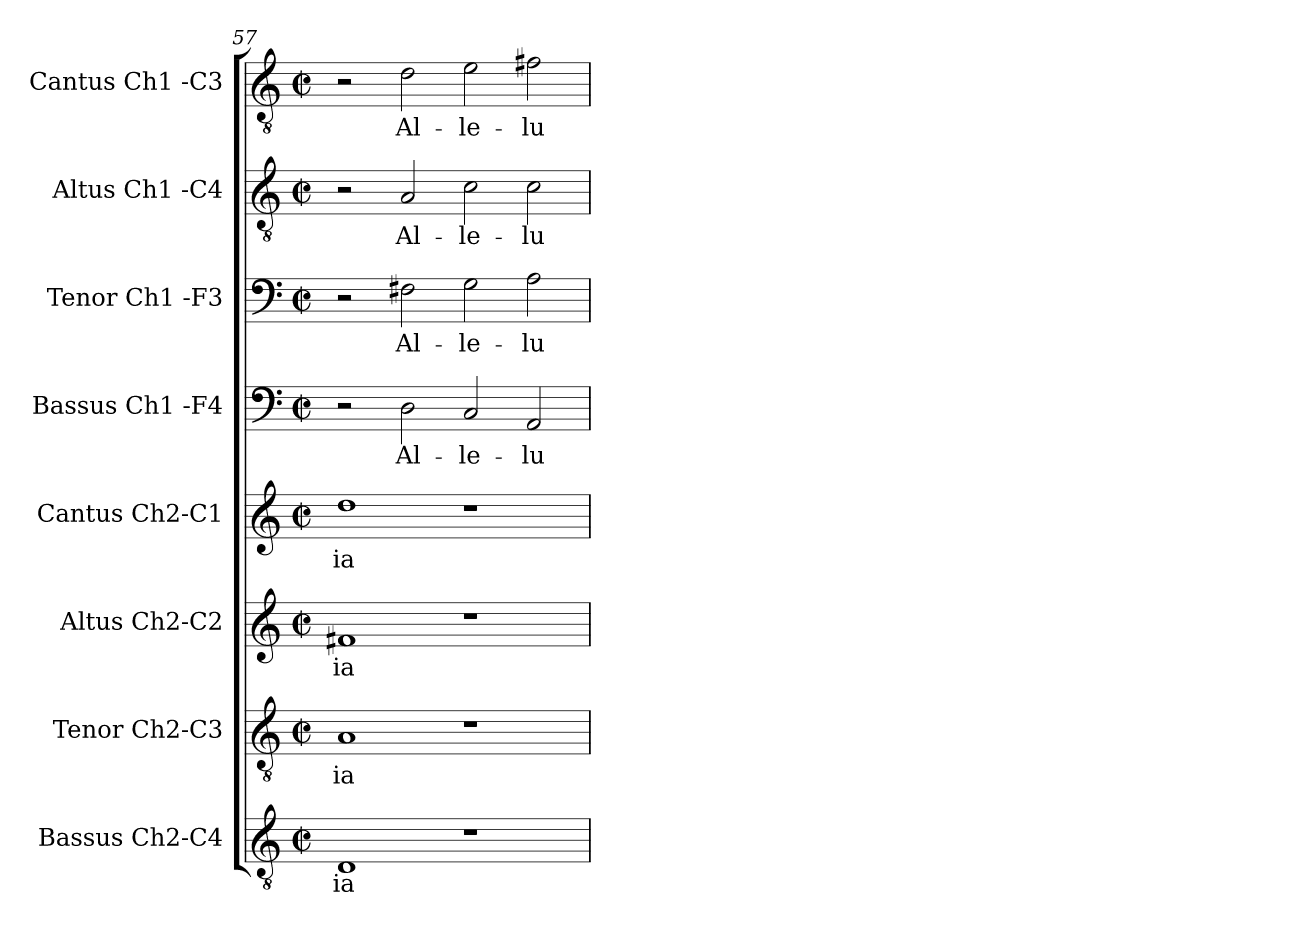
**kern	**text	**kern	**text	**kern	**text	**kern	**text	**kern	**text	**kern	**text	**kern	**text	**kern	**text
*part8	*part8	*part7	*part7	*part6	*part6	*part5	*part5	*part4	*part4	*part3	*part3	*part2	*part2	*part1	*part1
*staff8	*staff8	*staff7	*staff7	*staff6	*staff6	*staff5	*staff5	*staff4	*staff4	*staff3	*staff3	*staff2	*staff2	*staff1	*staff1
*I"Bassus Ch2-C4	*	*I"Tenor Ch2-C3	*	*I"Altus Ch2-C2	*	*I"Cantus Ch2-C1	*	*I"Bassus Ch1 -F4	*	*I"Tenor Ch1 -F3	*	*I"Altus Ch1 -C4	*	*I"Cantus Ch1 -C3	*
*I'B2	*	*I'T2	*	*I'A2	*	*I'C2	*	*I'B1	*	*I'T1	*	*I'A1	*	*I'C1	*
!!LO:PB:g=z
*clefGv2	*	*clefGv2	*	*clefG2	*	*clefG2	*	*clefF4	*	*clefF4	*	*clefGv2	*	*clefGv2	*
*k[]	*	*k[]	*	*k[]	*	*k[]	*	*k[]	*	*k[]	*	*k[]	*	*k[]	*
*M2/2	*	*M2/2	*	*M2/2	*	*M2/2	*	*M2/2	*	*M2/2	*	*M2/2	*	*M2/2	*
*met(c|)	*	*met(c|)	*	*met(c|)	*	*met(c|)	*	*met(c|)	*	*met(c|)	*	*met(c|)	*	*met(c|)	*
=57	=57	=57	=57	=57	=57	=57	=57	=57	=57	=57	=57	=57	=57	=57	=57
!	!LO:LY:b	!	!LO:LY:b	!	!LO:LY:b	!	!LO:LY:b	!	!	!	!	!	!	!	!
1D	-ia	1A	-ia	1f#X	-ia	1dd	-ia	2r	.	2r	.	2r	.	2r	.
!	!	!	!	!	!	!	!	!	!LO:LY:b	!	!LO:LY:b	!	!LO:LY:b	!	!LO:LY:b
.	.	.	.	.	.	.	.	2D\	Al-	2F#X\	Al-	2A/	Al-	2d\	Al-
!	!	!	!	!	!	!	!	!	!LO:LY:b	!	!LO:LY:b	!	!LO:LY:b	!	!LO:LY:b
1r	.	1r	.	1r	.	1r	.	2C/	-le-	2G\	-le-	2c\	-le-	2e\	-le-
!	!	!	!	!	!	!	!	!	!LO:LY:b	!	!LO:LY:b	!	!LO:LY:b	!	!LO:LY:b
.	.	.	.	.	.	.	.	2AA/	-lu-	2A\	-lu-	2c\	-lu-	2f#X\	-lu-
=	=	=	=	=	=	=	=	=	=	=	=	=	=	=	=
*-	*-	*-	*-	*-	*-	*-	*-	*-	*-	*-	*-	*-	*-	*-	*-
